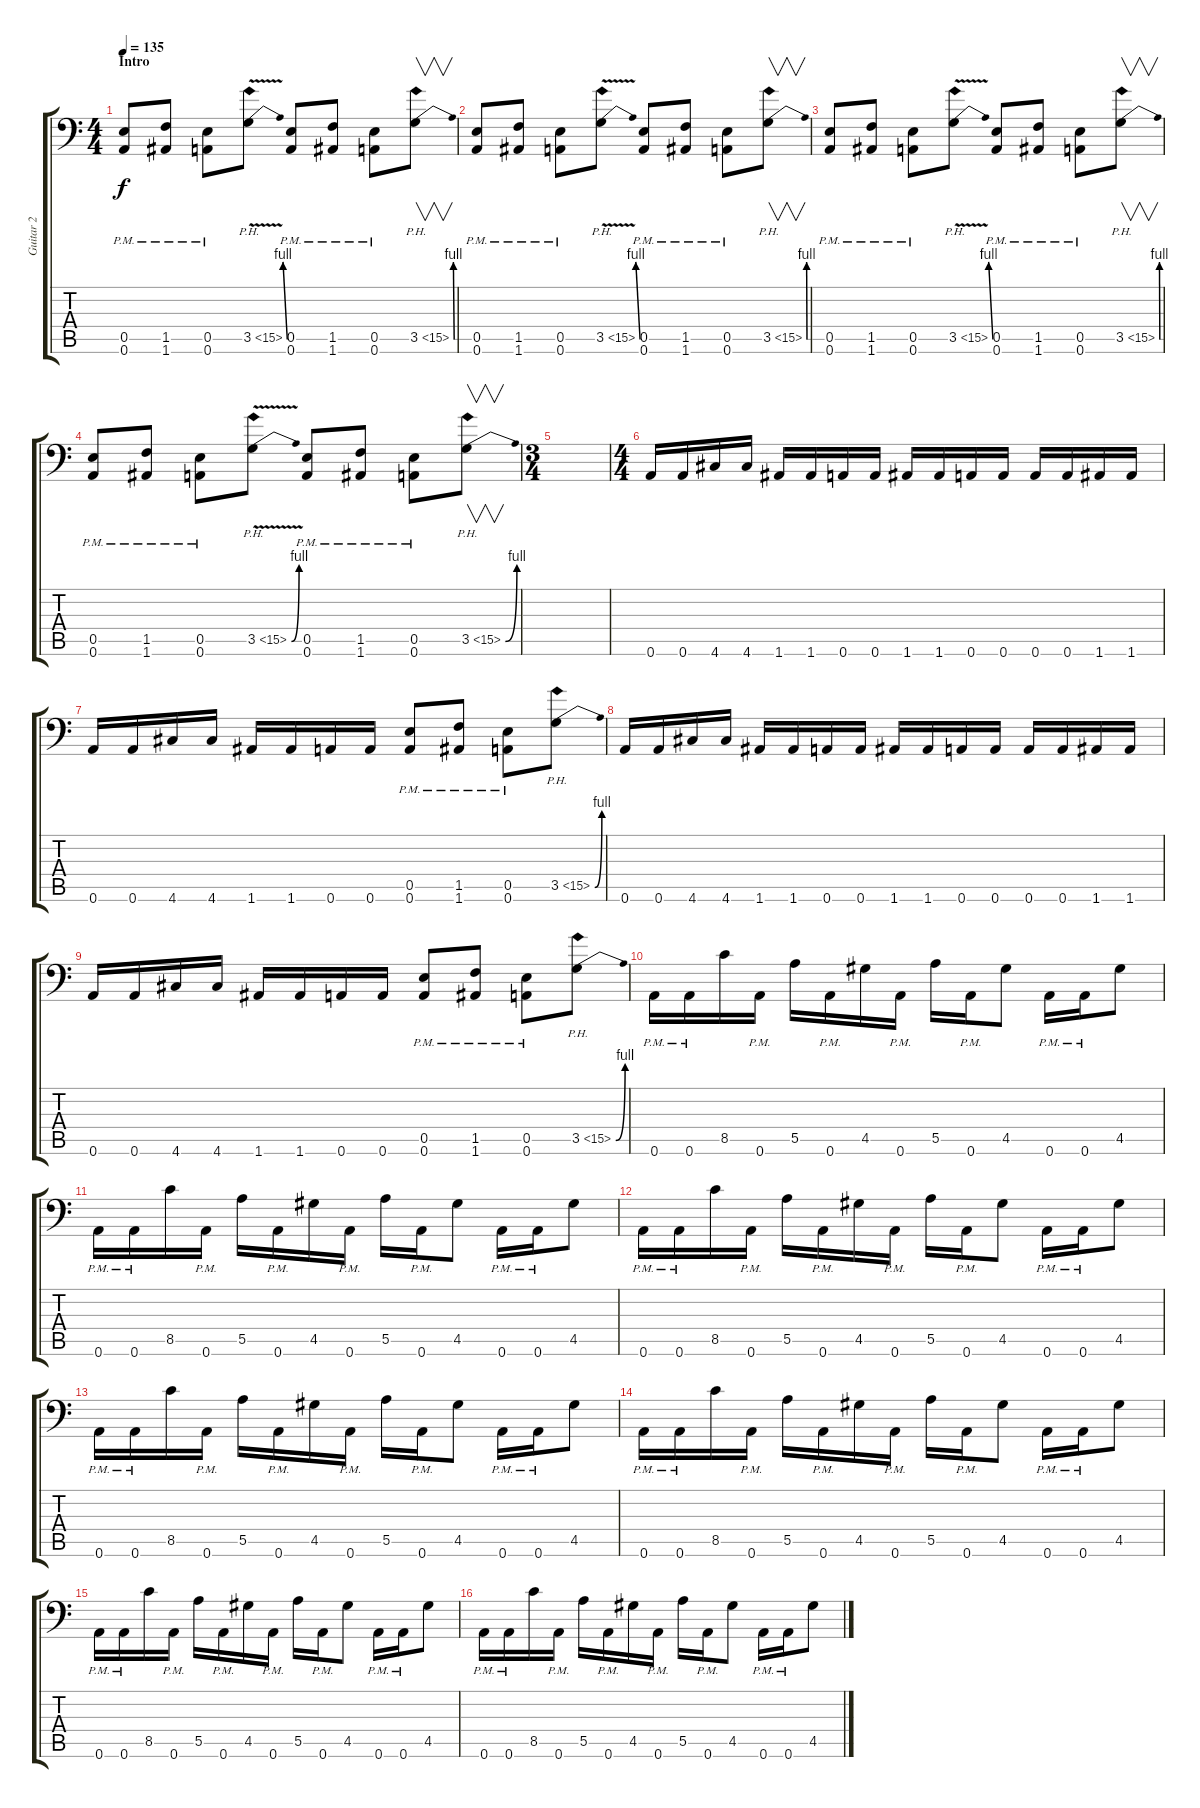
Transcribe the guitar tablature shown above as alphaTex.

\track ("Guitar 2" "Guitar 2") {instrument distortionguitar}
\staff {score tabs}
\tuning (B3 Gb3 D3 A2 E2 A1) {hide}
\ts (4 4)
\section ("" "Intro ")
\tempo 135
\clef f4
\ks c
(0.5{pm} 0.6{pm}).8{dy f instrument distortionguitar} (1.5{pm} 1.6{pm}).8 (0.5{pm} 0.6{pm}).8 3.5{be (bend 0 0 60 4) ph 12 v}.8{instrument guitarharmonics} (0.5{pm} 0.6{pm}).8{instrument distortionguitar} (1.5{pm} 1.6{pm}).8 (0.5{pm} 0.6{pm}).8 3.5{be (bend 0 0 60 4) ph 12}.8{v instrument guitarharmonics} |
(0.5{pm} 0.6{pm}).8{instrument distortionguitar} (1.5{pm} 1.6{pm}).8 (0.5{pm} 0.6{pm}).8 3.5{be (bend 0 0 60 4) ph 12 v}.8{instrument guitarharmonics} (0.5{pm} 0.6{pm}).8{instrument distortionguitar} (1.5{pm} 1.6{pm}).8 (0.5{pm} 0.6{pm}).8 3.5{be (bend 0 0 60 4) ph 12}.8{v instrument guitarharmonics} |
(0.5{pm} 0.6{pm}).8{instrument distortionguitar} (1.5{pm} 1.6{pm}).8 (0.5{pm} 0.6{pm}).8 3.5{be (bend 0 0 60 4) ph 12 v}.8{instrument guitarharmonics} (0.5{pm} 0.6{pm}).8{instrument distortionguitar} (1.5{pm} 1.6{pm}).8 (0.5{pm} 0.6{pm}).8 3.5{be (bend 0 0 60 4) ph 12}.8{v instrument guitarharmonics} |
(0.5{pm} 0.6{pm}).8{instrument distortionguitar} (1.5{pm} 1.6{pm}).8 (0.5{pm} 0.6{pm}).8 3.5{be (bend 0 0 60 4) ph 12 v}.8{instrument guitarharmonics} (0.5{pm} 0.6{pm}).8{instrument distortionguitar} (1.5{pm} 1.6{pm}).8 (0.5{pm} 0.6{pm}).8 3.5{be (bend 0 0 60 4) ph 12}.8{v instrument guitarharmonics} |
\ts (3 4)
|
\ts (4 4)
0.6.16{instrument distortionguitar} 0.6.16 4.6.16 4.6.16 1.6.16 1.6.16 0.6.16 0.6.16 1.6.16 1.6.16 0.6.16 0.6.16 0.6.16 0.6.16 1.6.16 1.6.16 |
0.6.16 0.6.16 4.6.16 4.6.16 1.6.16 1.6.16 0.6.16 0.6.16 (0.5{pm} 0.6{pm}).8 (1.5{pm} 1.6{pm}).8 (0.5{pm} 0.6{pm}).8 3.5{be (bend 0 0 60 4) ph 12}.8{instrument guitarharmonics} |
0.6.16{instrument distortionguitar} 0.6.16 4.6.16 4.6.16 1.6.16 1.6.16 0.6.16 0.6.16 1.6.16 1.6.16 0.6.16 0.6.16 0.6.16 0.6.16 1.6.16 1.6.16 |
0.6.16 0.6.16 4.6.16 4.6.16 1.6.16 1.6.16 0.6.16 0.6.16 (0.5{pm} 0.6{pm}).8 (1.5{pm} 1.6{pm}).8 (0.5{pm} 0.6{pm}).8 3.5{be (bend 0 0 60 4) ph 12}.8{instrument guitarharmonics} |
0.6{pm}.16{instrument distortionguitar} 0.6{pm}.16 8.5.16 0.6{pm}.16 5.5.16 0.6{pm}.16 4.5.16 0.6{pm}.16 5.5.16 0.6{pm}.16 4.5.8 0.6{pm}.16 0.6{pm}.16 4.5.8 |
0.6{pm}.16 0.6{pm}.16 8.5.16 0.6{pm}.16 5.5.16 0.6{pm}.16 4.5.16 0.6{pm}.16 5.5.16 0.6{pm}.16 4.5.8 0.6{pm}.16 0.6{pm}.16 4.5.8 |
0.6{pm}.16 0.6{pm}.16 8.5.16 0.6{pm}.16 5.5.16 0.6{pm}.16 4.5.16 0.6{pm}.16 5.5.16 0.6{pm}.16 4.5.8 0.6{pm}.16 0.6{pm}.16 4.5.8 |
0.6{pm}.16 0.6{pm}.16 8.5.16 0.6{pm}.16 5.5.16 0.6{pm}.16 4.5.16 0.6{pm}.16 5.5.16 0.6{pm}.16 4.5.8 0.6{pm}.16 0.6{pm}.16 4.5.8 |
0.6{pm}.16 0.6{pm}.16 8.5.16 0.6{pm}.16 5.5.16 0.6{pm}.16 4.5.16 0.6{pm}.16 5.5.16 0.6{pm}.16 4.5.8 0.6{pm}.16 0.6{pm}.16 4.5.8 |
0.6{pm}.16 0.6{pm}.16 8.5.16 0.6{pm}.16 5.5.16 0.6{pm}.16 4.5.16 0.6{pm}.16 5.5.16 0.6{pm}.16 4.5.8 0.6{pm}.16 0.6{pm}.16 4.5.8 |
0.6{pm}.16 0.6{pm}.16 8.5.16 0.6{pm}.16 5.5.16 0.6{pm}.16 4.5.16 0.6{pm}.16 5.5.16 0.6{pm}.16 4.5.8 0.6{pm}.16 0.6{pm}.16 4.5.8
